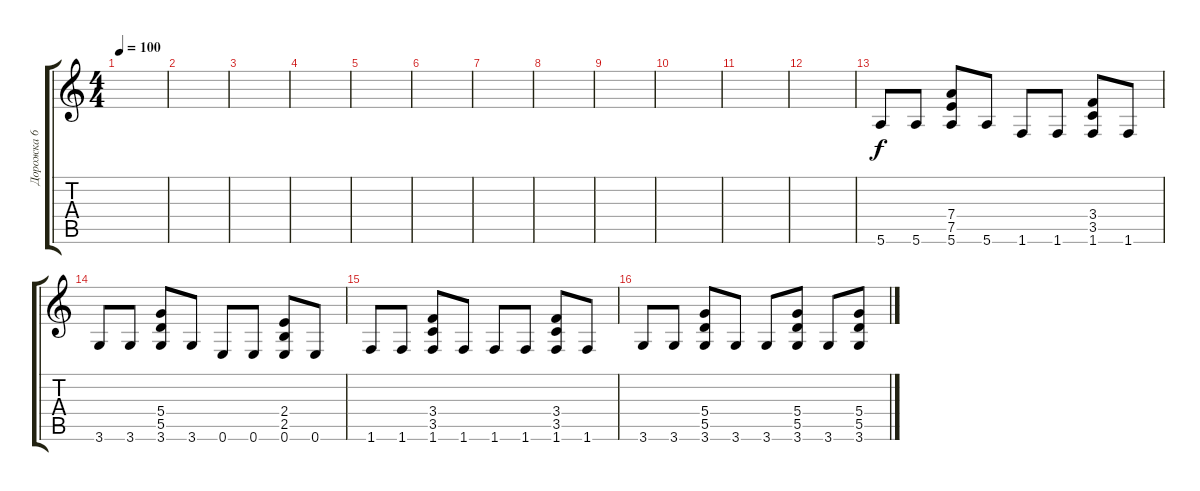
\track ("Дорожка 6" "Дорожка 6") {instrument distortionguitar}
\staff {score tabs}
\tuning (E4 B3 G3 D3 A2 E2) {hide}
\ts (4 4)
\tempo 100
\clef g2
\ks c
|
|
|
|
|
|
|
|
|
|
|
|
5.6.8 5.6.8 (7.4 7.5 5.6).8 5.6.8 1.6.8 1.6.8 (3.4 3.5 1.6).8 1.6.8 |
3.6.8 3.6.8 (5.4 5.5 3.6).8 3.6.8 0.6.8 0.6.8 (2.4 2.5 0.6).8 0.6.8 |
1.6.8 1.6.8 (3.4 3.5 1.6).8 1.6.8 1.6.8 1.6.8 (3.4 3.5 1.6).8 1.6.8 |
3.6.8 3.6.8 (5.4 5.5 3.6).8 3.6.8 3.6.8 (5.4 5.5 3.6).8 3.6.8 (5.4 5.5 3.6).8
